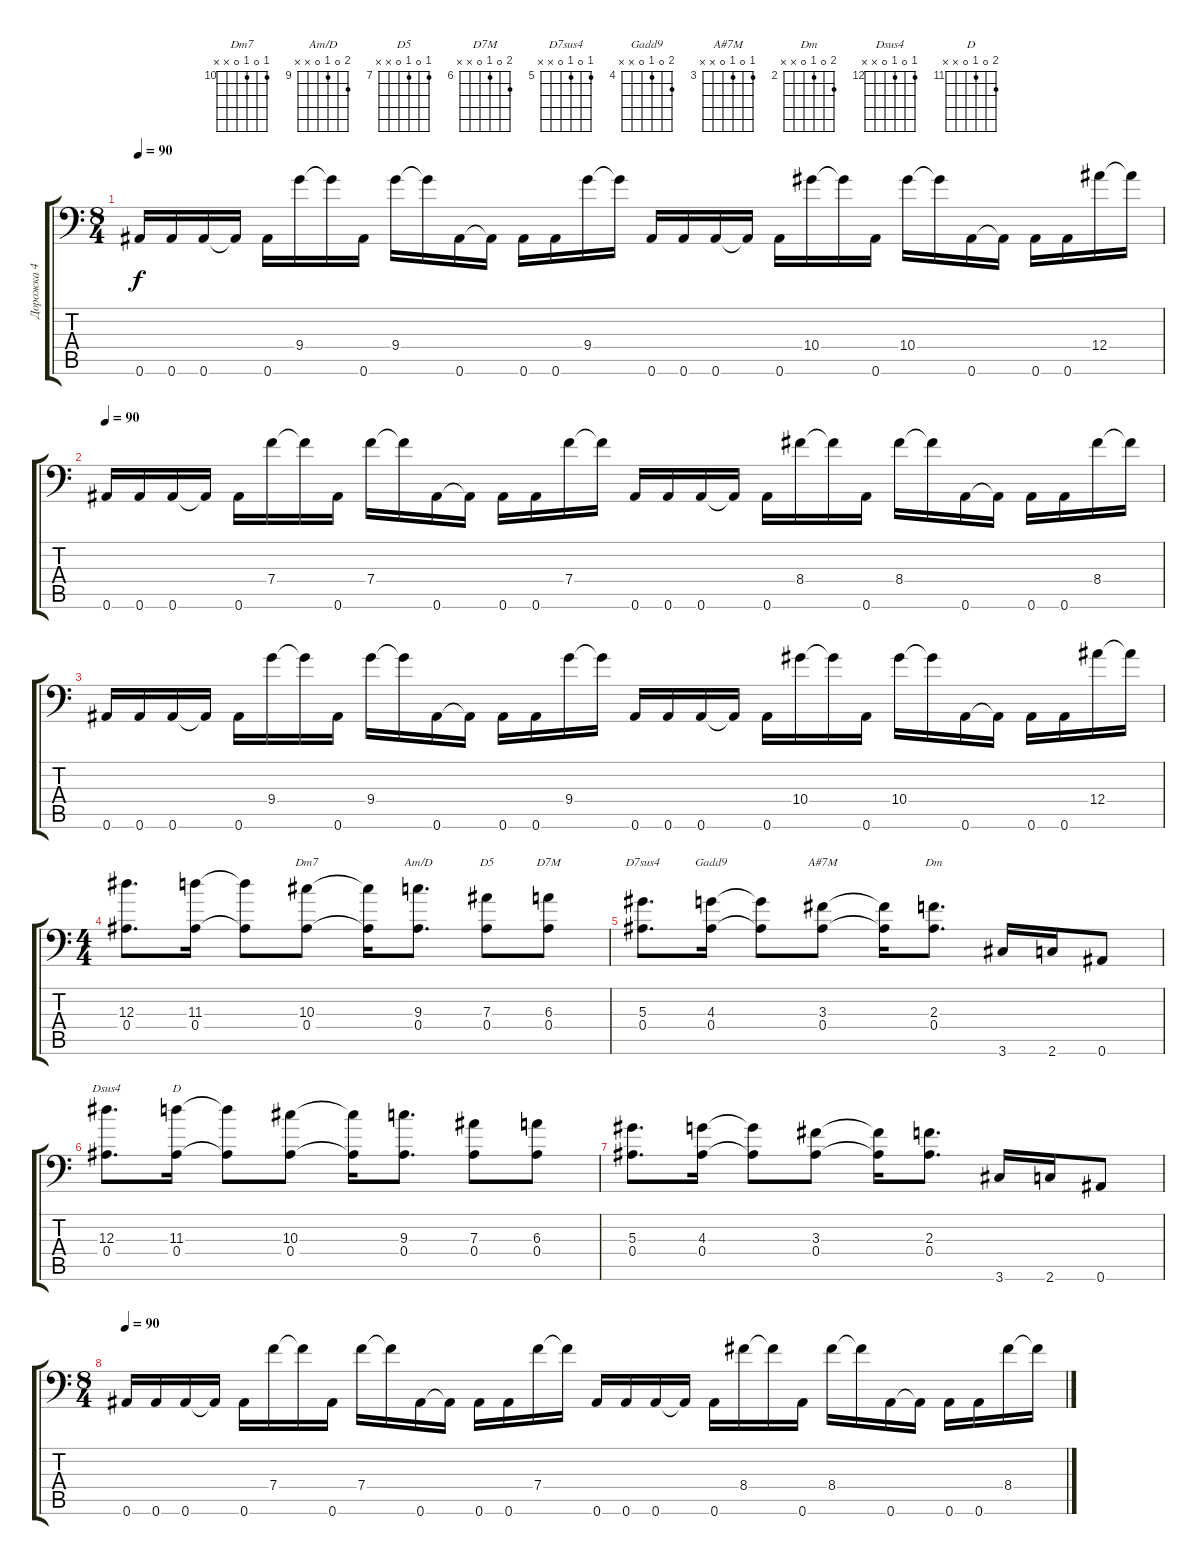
\track ("Дорожка 4" "Дорожка 4") {instrument distortionguitar}
\staff {score tabs}
\tuning (C4 G3 Eb3 Bb2 F2 Bb1) {hide}
\chord ("Dm7" 10 0 10 0 x x) {firstfret 10}
\chord ("Am/D" 10 0 9 0 x x) {firstfret 9}
\chord ("D5" 7 0 7 0 x x) {firstfret 7}
\chord ("D7M" 7 0 6 0 x x) {firstfret 6}
\chord ("D7sus4" 5 0 5 0 x x) {firstfret 5}
\chord ("Gadd9" 5 0 4 0 x x) {firstfret 4}
\chord ("A#7M" 3 0 3 0 x x) {firstfret 3}
\chord ("Dm" 3 0 2 0 x x) {firstfret 2}
\chord ("Dsus4" 12 0 12 0 x x) {firstfret 12}
\chord ("D" 12 0 11 0 x x) {firstfret 11}
\ts (8 4)
\tempo 90
\clef f4
\ks c
0.6.16{dy f} 0.6.16 0.6.16 0.6{t}.16 0.6.16 9.4.16 9.4{t}.16 0.6.16 9.4.16 9.4{t}.16 0.6.16 0.6{t}.16 0.6.16 0.6.16 9.4.16 9.4{t}.16 0.6.16 0.6.16 0.6.16 0.6{t}.16 0.6.16 10.4.16 10.4{t}.16 0.6.16 10.4.16 10.4{t}.16 0.6.16 0.6{t}.16 0.6.16 0.6.16 12.4.16 12.4{t}.16 |
\tempo 90
0.6.16{instrument distortionguitar} 0.6.16 0.6.16 0.6{t}.16 0.6.16 7.4.16 7.4{t}.16 0.6.16 7.4.16 7.4{t}.16 0.6.16 0.6{t}.16 0.6.16 0.6.16 7.4.16 7.4{t}.16 0.6.16 0.6.16 0.6.16 0.6{t}.16 0.6.16 8.4.16 8.4{t}.16 0.6.16 8.4.16 8.4{t}.16 0.6.16 0.6{t}.16 0.6.16 0.6.16 8.4.16 8.4{t}.16 |
0.6.16 0.6.16 0.6.16 0.6{t}.16 0.6.16 9.4.16 9.4{t}.16 0.6.16 9.4.16 9.4{t}.16 0.6.16 0.6{t}.16 0.6.16 0.6.16 9.4.16 9.4{t}.16 0.6.16 0.6.16 0.6.16 0.6{t}.16 0.6.16 10.4.16 10.4{t}.16 0.6.16 10.4.16 10.4{t}.16 0.6.16 0.6{t}.16 0.6.16 0.6.16 12.4.16 12.4{t}.16 |
\ts (4 4)
(12.3 0.4).8{d} (11.3 0.4).16 (11.3{t} 0.4{t}).8 (10.3 0.4).8{ch "Dm7"} (10.3{t} 0.4{t}).16 (9.3 0.4).8{d ch "Am/D"} (7.3 0.4).8{ch "D5"} (6.3 0.4).8{ch "D7M"} |
(5.3 0.4).8{d ch "D7sus4"} (4.3 0.4).16{ch "Gadd9"} (4.3{t} 0.4{t}).8 (3.3 0.4).8{ch "A#7M"} (3.3{t} 0.4{t}).16 (2.3 0.4).8{d ch "Dm"} 3.6.16 2.6.16 0.6.8 |
(12.3 0.4).8{d ch "Dsus4"} (11.3 0.4).16{ch "D"} (11.3{t} 0.4{t}).8 (10.3 0.4).8 (10.3{t} 0.4{t}).16 (9.3 0.4).8{d} (7.3 0.4).8 (6.3 0.4).8 |
(5.3 0.4).8{d} (4.3 0.4).16 (4.3{t} 0.4{t}).8 (3.3 0.4).8 (3.3{t} 0.4{t}).16 (2.3 0.4).8{d} 3.6.16 2.6.16 0.6.8 |
\ts (8 4)
\tempo 90
0.6.16{instrument distortionguitar} 0.6.16 0.6.16 0.6{t}.16 0.6.16 7.4.16 7.4{t}.16 0.6.16 7.4.16 7.4{t}.16 0.6.16 0.6{t}.16 0.6.16 0.6.16 7.4.16 7.4{t}.16 0.6.16 0.6.16 0.6.16 0.6{t}.16 0.6.16 8.4.16 8.4{t}.16 0.6.16 8.4.16 8.4{t}.16 0.6.16 0.6{t}.16 0.6.16 0.6.16 8.4.16 8.4{t}.16
